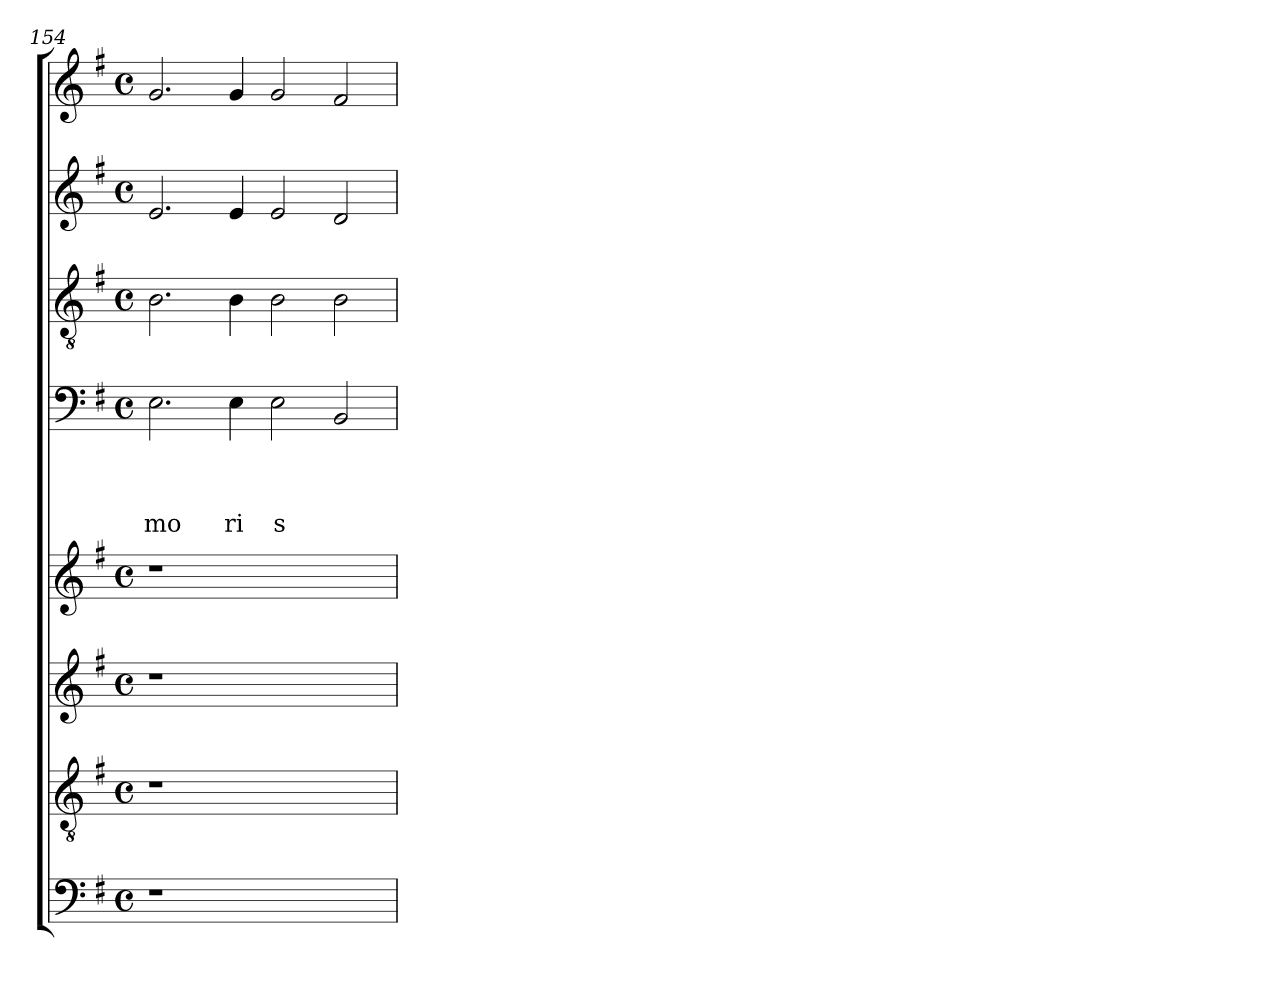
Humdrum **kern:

**kern	**kern	**kern	**kern	**kern	**text	**text	**text	**text	**kern	**kern	**kern
*part8	*part7	*part6	*part5	*part4	*part4	*part4	*part4	*part4	*part3	*part2	*part1
*staff8	*staff7	*staff6	*staff5	*staff4	*staff4	*staff4	*staff4	*staff4	*staff3	*staff2	*staff1
*clefF4	*clefGv2	*clefG2	*clefG2	*clefF4	*	*	*	*	*clefGv2	*clefG2	*clefG2
*k[f#]	*k[f#]	*k[f#]	*k[f#]	*k[f#]	*	*	*	*	*k[f#]	*k[f#]	*k[f#]
*G:	*G:	*G:	*G:	*G:	*	*	*	*	*G:	*G:	*G:
*M4/4	*M4/4	*M4/4	*M4/4	*M4/4	*	*	*	*	*M4/4	*M4/4	*M4/4
*met(c)	*met(c)	*met(c)	*met(c)	*met(c)	*	*	*	*	*met(c)	*met(c)	*met(c)
=154	=154	=154	=154	=154	=154	=154	=154	=154	=154	=154	=154
!	!	!	!	!	!	!	!	!LO:LY:b	!	!	!
1r	1r	1r	1r	2.E\	.	.	.	mo	2.B\	2.e/	2.g/
!	!	!	!	!	!	!	!	!LO:LY:b	!	!	!
.	.	.	.	4E\	.	.	.	ri	4B\	4e/	4g/
!	!	!	!	!	!	!	!	!LO:LY:b	!	!	!
1ryy	1ryy	1ryy	1ryy	2E\	.	.	.	s	2B\	2e/	2g/
.	.	.	.	2BB/	.	.	.	.	2B\	2d/	2f#/
=	=	=	=	=	=	=	=	=	=	=	=
*-	*-	*-	*-	*-	*-	*-	*-	*-	*-	*-	*-
